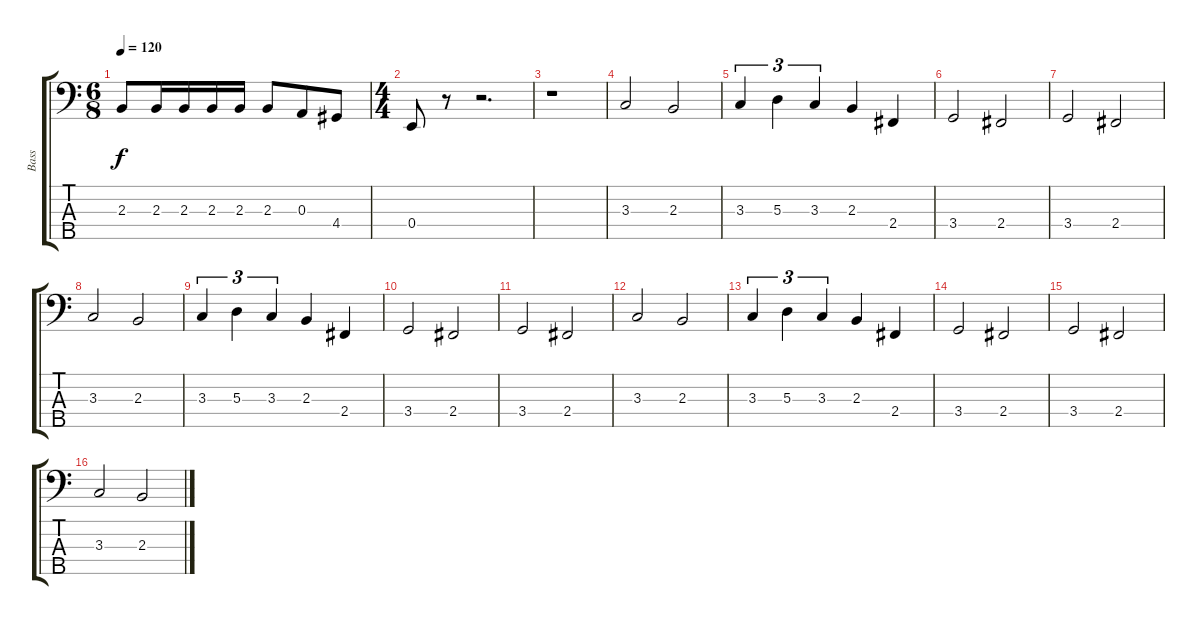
\track ("Bass" "Bass") {instrument electricbassfinger}
\staff {score tabs}
\tuning (G2 D2 A1 E1 B0) {hide}
\ts (6 8)
\tempo 120
\clef f4
\ks c
2.3.8{dy f} 2.3.16 2.3.16 2.3.16 2.3.16 2.3.8 0.3.8 4.4.8 |
\ts (4 4)
0.4.8 r.8 r.2{d} |
r.1 |
3.3.2 2.3.2 |
3.3.4{tu (3 2)} 5.3.4{tu (3 2)} 3.3.4{tu (3 2)} 2.3.4 2.4.4 |
3.4.2 2.4.2 |
3.4.2 2.4.2 |
3.3.2 2.3.2 |
3.3.4{tu (3 2)} 5.3.4{tu (3 2)} 3.3.4{tu (3 2)} 2.3.4 2.4.4 |
3.4.2 2.4.2 |
3.4.2 2.4.2 |
3.3.2 2.3.2 |
3.3.4{tu (3 2)} 5.3.4{tu (3 2)} 3.3.4{tu (3 2)} 2.3.4 2.4.4 |
3.4.2 2.4.2 |
3.4.2 2.4.2 |
3.3.2 2.3.2
